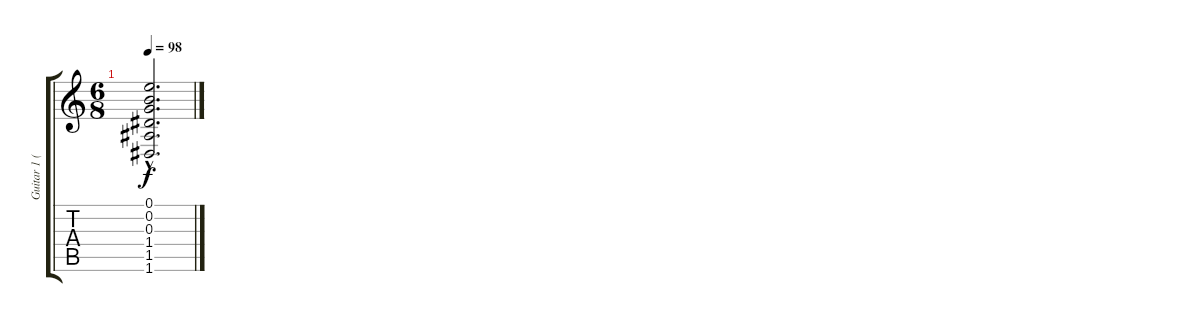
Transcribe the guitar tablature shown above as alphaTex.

\track ("Guitar 1 (electric)" "Guitar 1 (") {instrument electricguitarclean}
\staff {score tabs}
\tuning (E4 B3 G3 D3 A2 D2) {hide}
\ts (6 8)
\tempo 98
\clef g2
\ks c
(0.1{hac t} 0.2{hac t} 0.3{hac t} 1.4{hac t} 1.5{hac t} 1.6{hac t}).2{d dy f}
